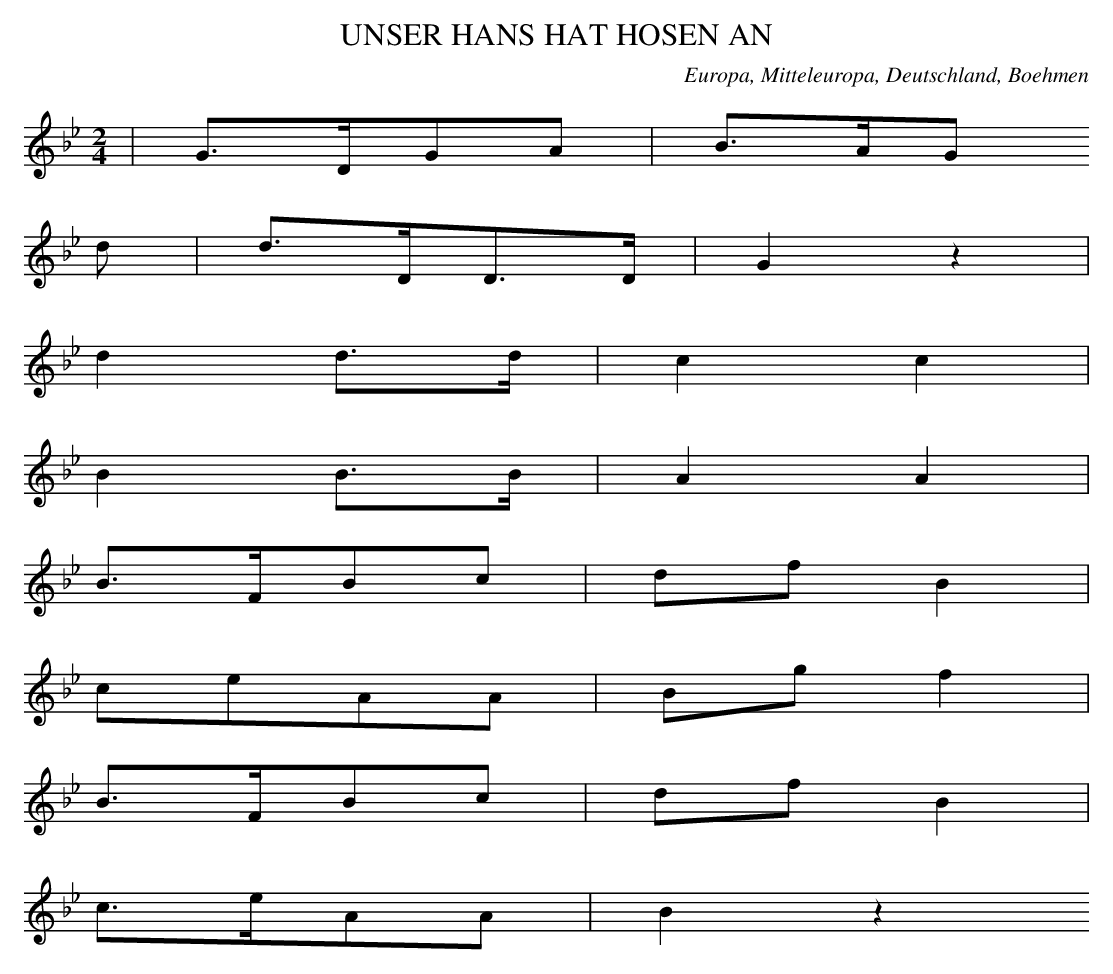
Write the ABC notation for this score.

X:1
T: UNSER HANS HAT HOSEN AN
O: Europa, Mitteleuropa, Deutschland, Boehmen
M: 2/4
L: 1/16
K: Bb
 | G3DG2A2 | B3AG2
d2 | d3DD3D | G4z4 |
d4d3d | c4c4 |
B4B3B | A4A4 |
B3FB2c2 | d2f2B4 |
c2e2A2A2 | B2g2f4 |
B3FB2c2 | d2f2B4 |
c3eA2A2 | B4z4
